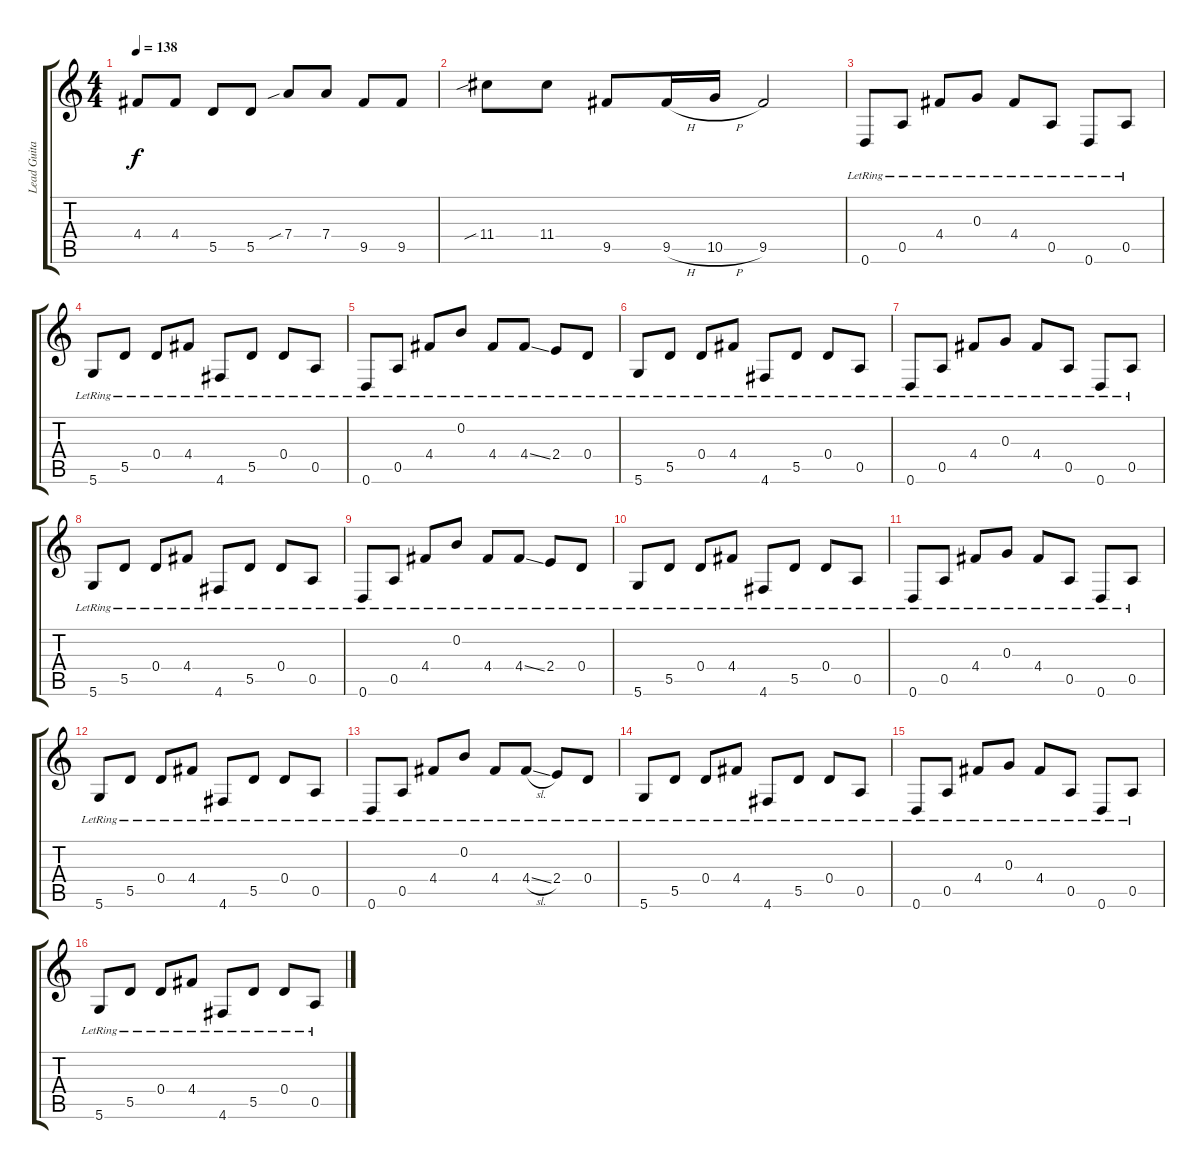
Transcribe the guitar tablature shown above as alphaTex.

\track ("Lead Guitar" "Lead Guita") {instrument acousticguitarsteel}
\staff {score tabs}
\tuning (E4 B3 G3 D3 A2 D2) {hide}
\ts (4 4)
\tempo 138
\clef g2
\ks c
4.4.8{dy f instrument acousticguitarsteel} 4.4.8 5.5.8 5.5.8 7.4{sib}.8 7.4.8 9.5.8 9.5.8 |
11.4{sib}.8 11.4.8 9.5.8 9.5{h}.16 10.5{h}.16 9.5.2 |
0.6{lr}.8 0.5{lr}.8 4.4{lr}.8 0.3{lr}.8 4.4{lr}.8 0.5{lr}.8 0.6{lr}.8 0.5{lr}.8 |
5.6{lr}.8 5.5{lr}.8 0.4{lr}.8 4.4{lr}.8 4.6{lr}.8 5.5{lr}.8 0.4{lr}.8 0.5{lr}.8 |
0.6{lr}.8 0.5{lr}.8 4.4{lr}.8 0.2{lr}.8 4.4{lr}.8 4.4{ss lr}.8 2.4{lr}.8 0.4{lr}.8 |
5.6{lr}.8 5.5{lr}.8 0.4{lr}.8 4.4{lr}.8 4.6{lr}.8 5.5{lr}.8 0.4{lr}.8 0.5{lr}.8 |
0.6{lr}.8 0.5{lr}.8 4.4{lr}.8 0.3{lr}.8 4.4{lr}.8 0.5{lr}.8 0.6{lr}.8 0.5{lr}.8 |
5.6{lr}.8 5.5{lr}.8 0.4{lr}.8 4.4{lr}.8 4.6{lr}.8 5.5{lr}.8 0.4{lr}.8 0.5{lr}.8 |
0.6{lr}.8 0.5{lr}.8 4.4{lr}.8 0.2{lr}.8 4.4{lr}.8 4.4{ss lr}.8 2.4{lr}.8 0.4{lr}.8 |
5.6{lr}.8 5.5{lr}.8 0.4{lr}.8 4.4{lr}.8 4.6{lr}.8 5.5{lr}.8 0.4{lr}.8 0.5{lr}.8 |
0.6{lr}.8 0.5{lr}.8 4.4{lr}.8 0.3{lr}.8 4.4{lr}.8 0.5{lr}.8 0.6{lr}.8 0.5{lr}.8 |
5.6{lr}.8 5.5{lr}.8 0.4{lr}.8 4.4{lr}.8 4.6{lr}.8 5.5{lr}.8 0.4{lr}.8 0.5{lr}.8 |
0.6{lr}.8 0.5{lr}.8 4.4{lr}.8 0.2{lr}.8 4.4{lr}.8 4.4{sl lr}.8 2.4{lr}.8 0.4{lr}.8 |
5.6{lr}.8 5.5{lr}.8 0.4{lr}.8 4.4{lr}.8 4.6{lr}.8 5.5{lr}.8 0.4{lr}.8 0.5{lr}.8 |
0.6{lr}.8 0.5{lr}.8 4.4{lr}.8 0.3{lr}.8 4.4{lr}.8 0.5{lr}.8 0.6{lr}.8 0.5{lr}.8 |
5.6{lr}.8 5.5{lr}.8 0.4{lr}.8 4.4{lr}.8 4.6{lr}.8 5.5{lr}.8 0.4{lr}.8 0.5{lr}.8
